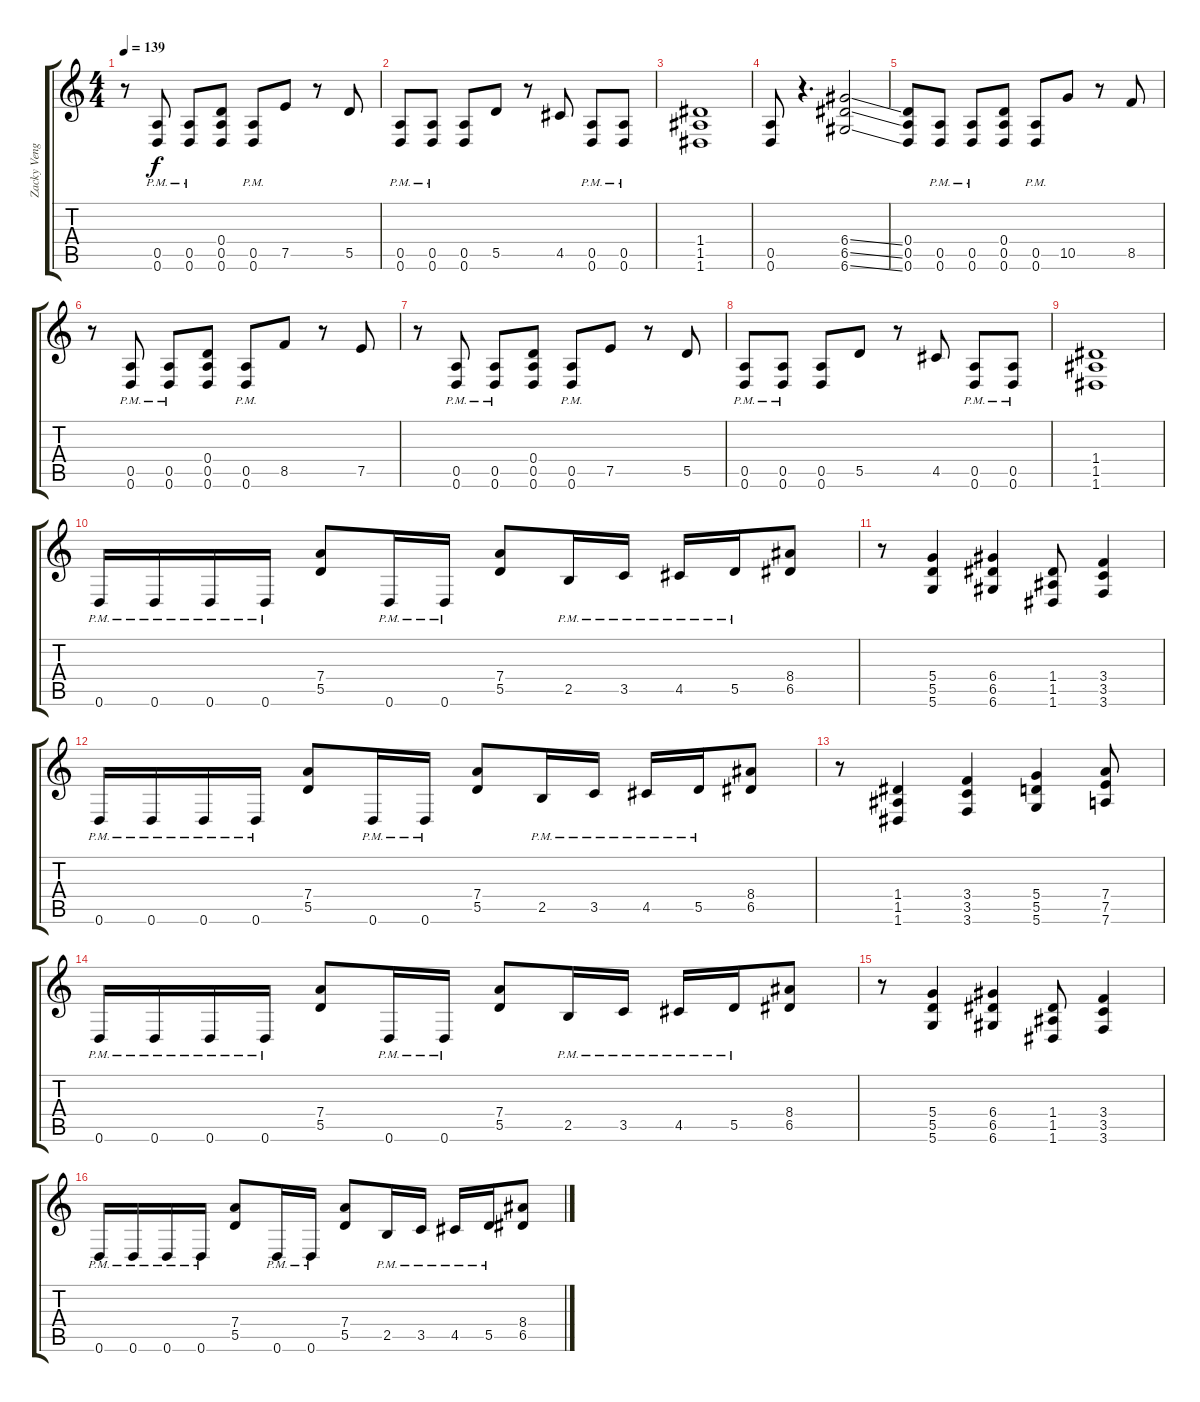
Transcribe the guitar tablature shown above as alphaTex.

\track ("Zacky Vengence" "Zacky Veng") {instrument distortionguitar}
\staff {score tabs}
\tuning (E4 B3 G3 D3 A2 D2) {hide}
\ts (4 4)
\tempo 139
\clef g2
\ks c
r.8{dy f} (0.5{pm} 0.6{pm}).8 (0.5{pm} 0.6{pm}).8 (0.4 0.5 0.6).8 (0.5{pm} 0.6{pm}).8 7.5.8 r.8 5.5.8 |
(0.5{pm} 0.6{pm}).8 (0.5{pm} 0.6{pm}).8 (0.5 0.6).8 5.5.8 r.8 4.5.8 (0.5{pm} 0.6{pm}).8 (0.5{pm} 0.6{pm}).8 |
(1.4 1.5 1.6).1 |
(0.5 0.6).8 r.4{d} (6.4{ss} 6.5{ss} 6.6{ss}).2 |
(0.4 0.5 0.6).8 (0.5{pm} 0.6{pm}).8 (0.5{pm} 0.6{pm}).8 (0.4 0.5 0.6).8 (0.5{pm} 0.6{pm}).8 10.5.8 r.8 8.5.8 |
r.8 (0.5{pm} 0.6{pm}).8 (0.5{pm} 0.6{pm}).8 (0.4 0.5 0.6).8 (0.5{pm} 0.6{pm}).8 8.5.8 r.8 7.5.8 |
r.8 (0.5{pm} 0.6{pm}).8 (0.5{pm} 0.6{pm}).8 (0.4 0.5 0.6).8 (0.5{pm} 0.6{pm}).8 7.5.8 r.8 5.5.8 |
(0.5{pm} 0.6{pm}).8 (0.5{pm} 0.6{pm}).8 (0.5 0.6).8 5.5.8 r.8 4.5.8 (0.5{pm} 0.6{pm}).8 (0.5{pm} 0.6{pm}).8 |
(1.4 1.5 1.6).1 |
0.6{pm}.16 0.6{pm}.16 0.6{pm}.16 0.6{pm}.16 (7.4 5.5).8 0.6{pm}.16 0.6{pm}.16 (7.4 5.5).8 2.5{pm}.16 3.5{pm}.16 4.5{pm}.16 5.5{pm}.16 (8.4 6.5).8 |
r.8 (5.4 5.5 5.6).4 (6.4 6.5 6.6).4 (1.4 1.5 1.6).8 (3.4 3.5 3.6).4 |
0.6{pm}.16 0.6{pm}.16 0.6{pm}.16 0.6{pm}.16 (7.4 5.5).8 0.6{pm}.16 0.6{pm}.16 (7.4 5.5).8 2.5{pm}.16 3.5{pm}.16 4.5{pm}.16 5.5{pm}.16 (8.4 6.5).8 |
r.8 (1.4 1.5 1.6).4 (3.4 3.5 3.6).4 (5.4 5.5 5.6).4 (7.4 7.5 7.6).8 |
0.6{pm}.16 0.6{pm}.16 0.6{pm}.16 0.6{pm}.16 (7.4 5.5).8 0.6{pm}.16 0.6{pm}.16 (7.4 5.5).8 2.5{pm}.16 3.5{pm}.16 4.5{pm}.16 5.5{pm}.16 (8.4 6.5).8 |
r.8 (5.4 5.5 5.6).4 (6.4 6.5 6.6).4 (1.4 1.5 1.6).8 (3.4 3.5 3.6).4 |
0.6{pm}.16 0.6{pm}.16 0.6{pm}.16 0.6{pm}.16 (7.4 5.5).8 0.6{pm}.16 0.6{pm}.16 (7.4 5.5).8 2.5{pm}.16 3.5{pm}.16 4.5{pm}.16 5.5{pm}.16 (8.4 6.5).8
